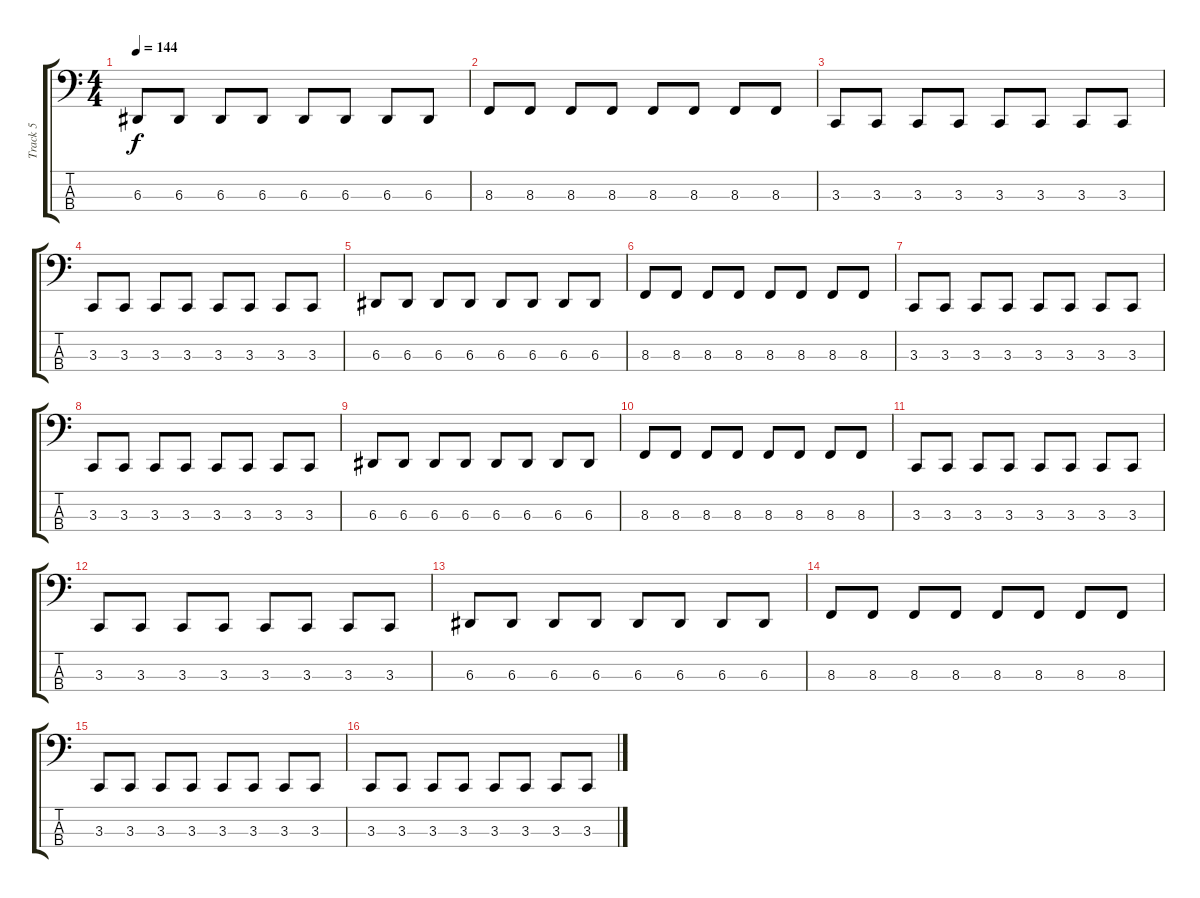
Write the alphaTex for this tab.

\track ("Track 5" "Track 5") {instrument lead2sawtooth}
\staff {score tabs}
\tuning (G2 D2 A1 E1) {hide}
\ts (4 4)
\tempo 144
\clef f4
\ks c
6.3.8{dy f} 6.3.8 6.3.8 6.3.8 6.3.8 6.3.8 6.3.8 6.3.8 |
8.3.8 8.3.8 8.3.8 8.3.8 8.3.8 8.3.8 8.3.8 8.3.8 |
3.3.8 3.3.8 3.3.8 3.3.8 3.3.8 3.3.8 3.3.8 3.3.8 |
3.3.8 3.3.8 3.3.8 3.3.8 3.3.8 3.3.8 3.3.8 3.3.8 |
6.3.8 6.3.8 6.3.8 6.3.8 6.3.8 6.3.8 6.3.8 6.3.8 |
8.3.8 8.3.8 8.3.8 8.3.8 8.3.8 8.3.8 8.3.8 8.3.8 |
3.3.8 3.3.8 3.3.8 3.3.8 3.3.8 3.3.8 3.3.8 3.3.8 |
3.3.8 3.3.8 3.3.8 3.3.8 3.3.8 3.3.8 3.3.8 3.3.8 |
6.3.8 6.3.8 6.3.8{volume 0} 6.3.8 6.3.8 6.3.8 6.3.8 6.3.8 |
8.3.8 8.3.8 8.3.8 8.3.8 8.3.8 8.3.8 8.3.8 8.3.8 |
3.3.8 3.3.8 3.3.8 3.3.8 3.3.8 3.3.8 3.3.8 3.3.8 |
3.3.8 3.3.8 3.3.8 3.3.8 3.3.8 3.3.8 3.3.8 3.3.8 |
6.3.8 6.3.8 6.3.8 6.3.8 6.3.8 6.3.8 6.3.8 6.3.8 |
8.3.8 8.3.8 8.3.8 8.3.8 8.3.8 8.3.8 8.3.8 8.3.8 |
3.3.8 3.3.8 3.3.8 3.3.8 3.3.8 3.3.8 3.3.8 3.3.8 |
3.3.8 3.3.8 3.3.8 3.3.8 3.3.8 3.3.8 3.3.8 3.3.8
